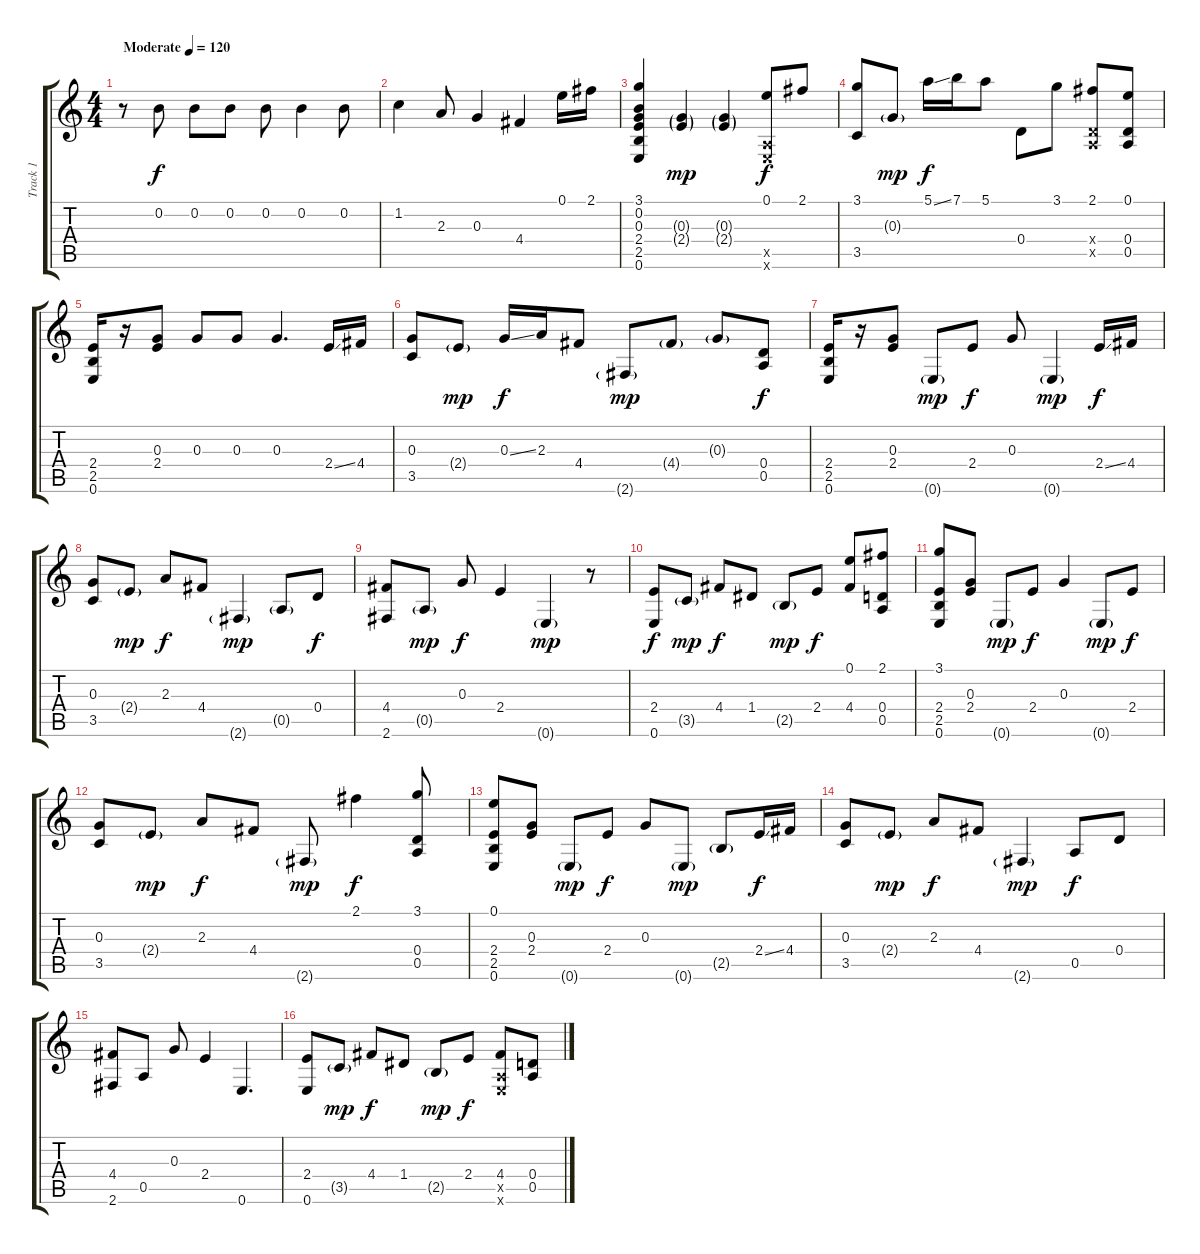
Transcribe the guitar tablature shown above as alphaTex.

\track ("Track 1" "Track 1") {instrument acousticguitarsteel}
\staff {score tabs}
\tuning (E4 B3 G3 D3 A2 E2) {hide}
\ts (4 4)
\tempo (120 "Moderate")
\clef g2
\ks c
r.8{dy f instrument acousticguitarsteel} 0.2.8 0.2.8 0.2.8 0.2.8 0.2.4 0.2.8 |
1.2.4 2.3.8 0.3.4 4.4.4 0.1.16 2.1.16 |
(3.1 0.2 0.3 2.4 2.5 0.6).4 (0.3{g} 2.4{g}).4{dy mp} (0.3{g} 2.4{g}).4 (0.1 0.5{x} 0.6{x}).8{dy f} 2.1.8 |
(3.1 3.5).8 0.3{g}.8{dy mp} 5.1{ss}.16{dy f} 7.1.16 5.1.8 0.4.8 3.1.8 (2.1 0.4{x} 0.5{x}).8 (0.1 0.4 0.5).8 |
(2.4 2.5 0.6).16 r.16 (0.3 2.4).8 0.3.8 0.3.8 0.3.4{d} 2.4{ss}.16 4.4.16 |
(0.3 3.5).8 2.4{g}.8{dy mp} 0.3{ss}.16{dy f} 2.3.16 4.4.8 2.6{g}.8{dy mp} 4.4{g}.8 0.3{g}.8 (0.4 0.5).8{dy f} |
(2.4 2.5 0.6).16 r.16 (0.3 2.4).8 0.6{g}.8{dy mp} 2.4.8{dy f} 0.3.8 0.6{g}.4{dy mp} 2.4{ss}.16{dy f} 4.4.16 |
(0.3 3.5).8 2.4{g}.8{dy mp} 2.3.8{dy f} 4.4.8 2.6{g}.4{dy mp} 0.5{g}.8 0.4.8{dy f} |
(4.4 2.6).8 0.5{g}.8{dy mp} 0.3.8{dy f} 2.4.4 0.6{g}.4{dy mp} r.8 |
(2.4 0.6).8{dy f} 3.5{g}.8{dy mp} 4.4.8{dy f} 1.4.8 2.5{g}.8{dy mp} 2.4.8{dy f} (0.1 4.4).8 (2.1 0.4 0.5).8 |
(3.1 2.4 2.5 0.6).8 (0.3 2.4).8 0.6{g}.8{dy mp} 2.4.8{dy f} 0.3.4 0.6{g}.8{dy mp} 2.4.8{dy f} |
(0.3 3.5).8 2.4{g}.8{dy mp} 2.3.8{dy f} 4.4.8 2.6{g}.8{dy mp} 2.1.4{dy f} (3.1 0.4 0.5).8 |
(0.1 2.4 2.5 0.6).8 (0.3 2.4).8 0.6{g}.8{dy mp} 2.4.8{dy f} 0.3.8 0.6{g}.8{dy mp} 2.5{g}.8 2.4{ss}.16{dy f} 4.4.16 |
(0.3 3.5).8 2.4{g}.8{dy mp} 2.3.8{dy f} 4.4.8 2.6{g}.4{dy mp} 0.5.8{dy f} 0.4.8 |
(4.4 2.6).8 0.5.8 0.3.8 2.4.4 0.6.4{d} |
(2.4 0.6).8 3.5{g}.8{dy mp} 4.4.8{dy f} 1.4.8 2.5{g}.8{dy mp} 2.4.8{dy f} (4.4 0.5{x} 0.6{x}).8 (0.4 0.5).8
